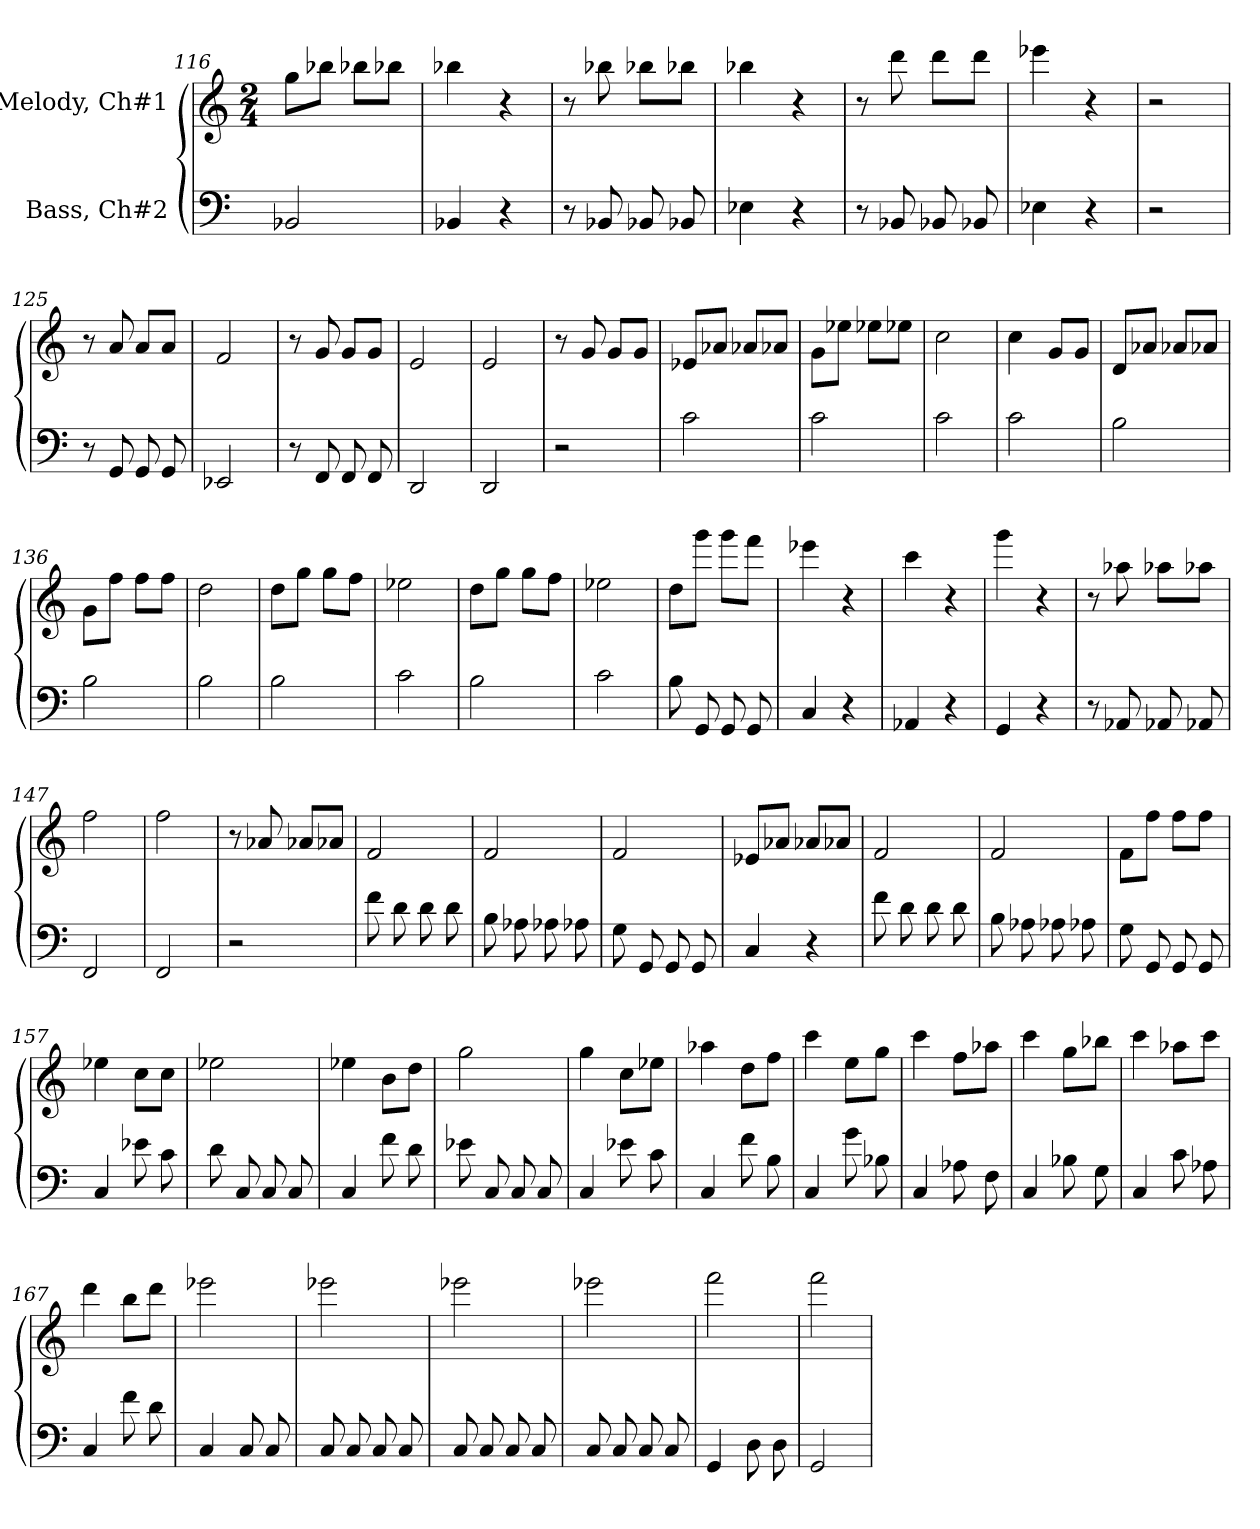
**kern	**kern
*part2	*part1
*staff2	*staff1
*I"Bass, Ch#2	*I"Melody, Ch#1
*clefF4	*
*	*M2/4
=116	=116
2BB-X	8ggL
.	8bb-XJ
.	8bb-XL
.	8bb-XJ
=117	=117
4BB-X	4bb-X
4r	4r
=118	=118
8r	8r
8BB-X	8bb-X
8BB-X	8bb-XL
8BB-X	8bb-XJ
=119	=119
4E-X	4bb-X
4r	4r
=120	=120
8r	8r
8BB-X	8ddd
8BB-X	8dddL
8BB-X	8dddJ
=121	=121
4E-X	4eee-X
4r	4r
=122	=122
2r	2r
=123	=123
2r	2r
=124	=124
2r	2r
=125	=125
8r	8r
8GG	8a
8GG	8aL
8GG	8aJ
=126	=126
2EE-X	2f
=127	=127
8r	8r
8FF	8g
8FF	8gL
8FF	8gJ
=128	=128
2DD	2e
=129	=129
2DD	2e
=130	=130
2r	8r
.	8g
.	8gL
.	8gJ
=131	=131
2c	8e-XL
.	8a-XJ
.	8a-XL
.	8a-XJ
=132	=132
2c	8gL
.	8ee-XJ
.	8ee-XL
.	8ee-XJ
=133	=133
2c	2cc
=134	=134
2c	4cc
.	8gL
.	8gJ
=135	=135
2B	8dL
.	8a-XJ
.	8a-XL
.	8a-XJ
=136	=136
2B	8gL
.	8ffJ
.	8ffL
.	8ffJ
=137	=137
2B	2dd
=138	=138
2B	8ddL
.	8ggJ
.	8ggL
.	8ffJ
=139	=139
2c	2ee-X
=140	=140
2B	8ddL
.	8ggJ
.	8ggL
.	8ffJ
=141	=141
2c	2ee-X
=142	=142
8B	8ddL
8GG	8gggJ
8GG	8gggL
8GG	8fffJ
=143	=143
4C	4eee-X
4r	4r
=144	=144
4AA-X	4ccc
4r	4r
=145	=145
4GG	4ggg
4r	4r
=146	=146
8r	8r
8AA-X	8aa-X
8AA-X	8aa-XL
8AA-X	8aa-XJ
=147	=147
2FF	2ff
=148	=148
2FF	2ff
=149	=149
2r	8r
.	8a-X
.	8a-XL
.	8a-XJ
=150	=150
8f	2f
8d	.
8d	.
8d	.
=151	=151
8B	2f
8A-X	.
8A-X	.
8A-X	.
=152	=152
8G	2f
8GG	.
8GG	.
8GG	.
=153	=153
4C	8e-XL
.	8a-XJ
4r	8a-XL
.	8a-XJ
=154	=154
8f	2f
8d	.
8d	.
8d	.
=155	=155
8B	2f
8A-X	.
8A-X	.
8A-X	.
=156	=156
8G	8fL
8GG	8ffJ
8GG	8ffL
8GG	8ffJ
=157	=157
4C	4ee-X
8e-X	8ccL
8c	8ccJ
=158	=158
8d	2ee-X
8C	.
8C	.
8C	.
=159	=159
4C	4ee-X
8f	8bL
8d	8ddJ
=160	=160
8e-X	2gg
8C	.
8C	.
8C	.
=161	=161
4C	4gg
8e-X	8ccL
8c	8ee-XJ
=162	=162
4C	4aa-X
8f	8ddL
8B	8ffJ
=163	=163
4C	4ccc
8g	8eeL
8B-X	8ggJ
=164	=164
4C	4ccc
8A-X	8ffL
8F	8aa-XJ
=165	=165
4C	4ccc
8B-X	8ggL
8G	8bb-XJ
=166	=166
4C	4ccc
8c	8aa-XL
8A-X	8cccJ
=167	=167
4C	4ddd
8f	8bbL
8d	8dddJ
=168	=168
4C	2eee-X
8C	.
8C	.
=169	=169
8C	2eee-X
8C	.
8C	.
8C	.
=170	=170
8C	2eee-X
8C	.
8C	.
8C	.
=171	=171
8C	2eee-X
8C	.
8C	.
8C	.
=172	=172
4GG	2fff
8D	.
8D	.
=173	=173
2GG	2fff
=	=
*-	*-
